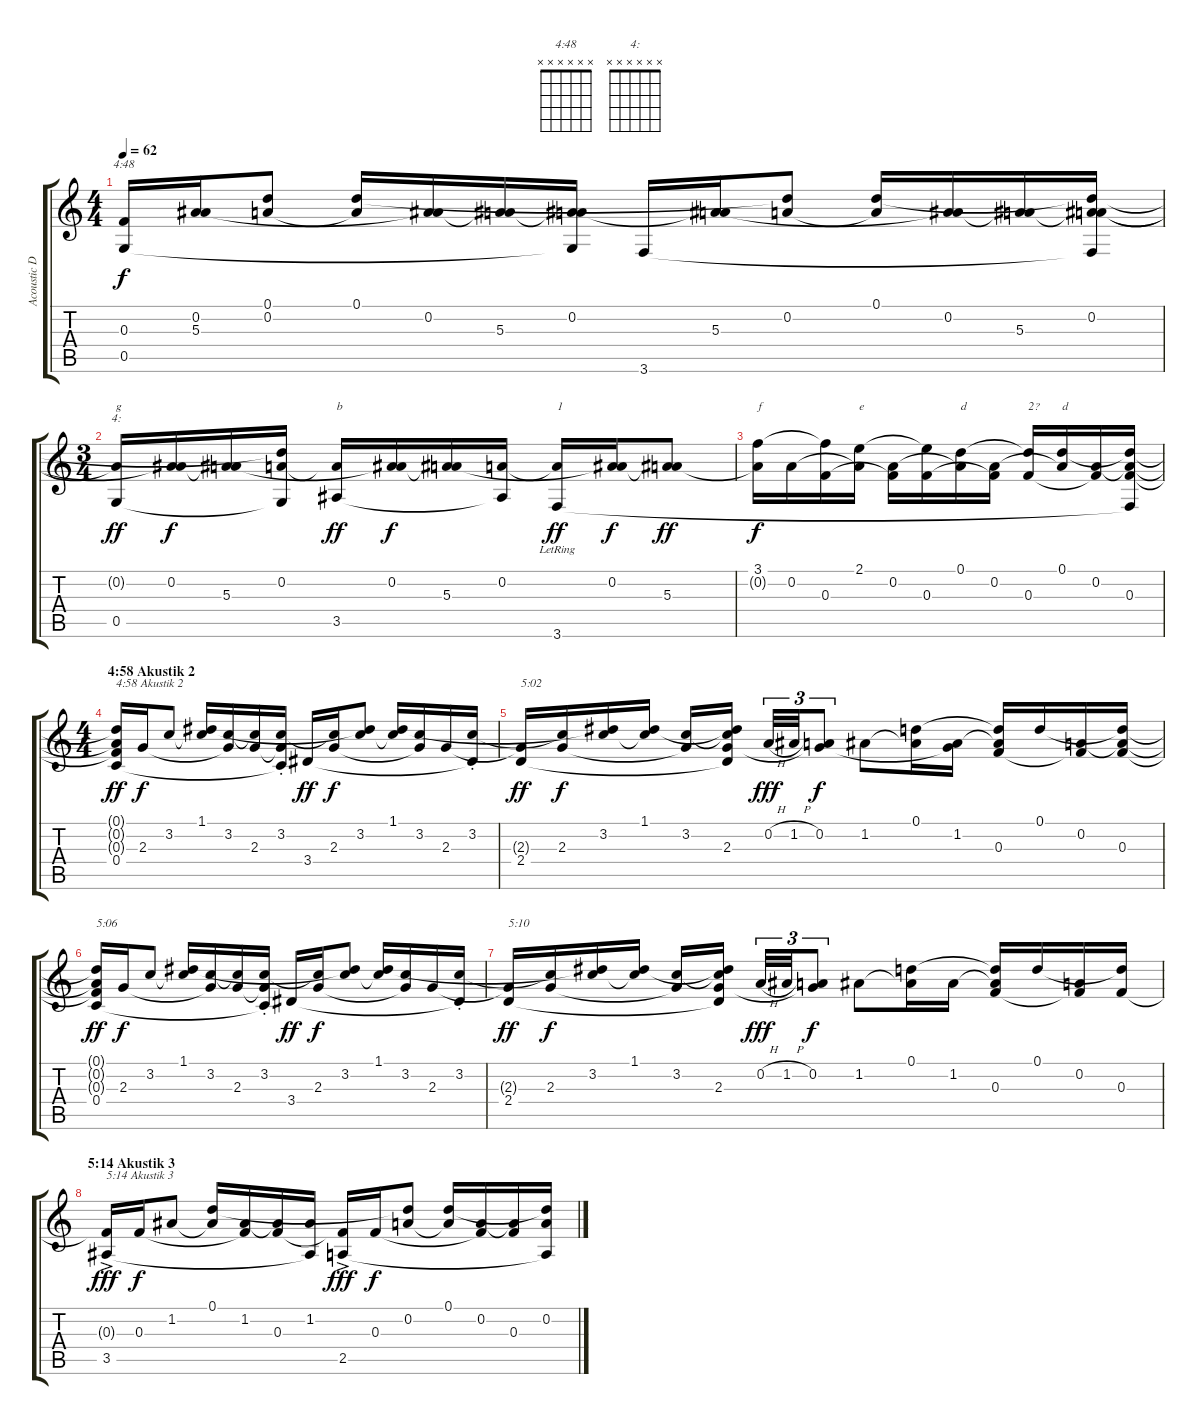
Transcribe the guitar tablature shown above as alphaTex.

\track ("Acoustic Double for better sound" "Acoustic D") {instrument electricguitarjazz}
\staff {score tabs}
\tuning (D4 A3 F3 C3 G2 D2) {hide}
\chord ("4:48" x x x x x x)
\chord ("4:" x x x x x x)
\ts (4 4)
\tempo 62
\clef g2
\ks c
(0.3{t} 0.5).16{ch "4:48" dy f} (0.2{t} 5.3).16 (0.1{t} 0.2).8 (0.1 0.2{t}).16 (0.2 5.3{t}).16 (0.2{t} 5.3).16 (0.2 5.3{t} 0.5{t}).16 3.6.16 (0.2{t} 5.3).16 (0.1{t} 0.2).8 (0.1 0.2{t}).16 (0.2 5.3{t}).16 (0.2{t} 5.3).16 (0.1{t} 0.2 5.3{t} 3.6{t}).16 |
\ts (3 4)
(0.2{t} 0.5).16{ch "4:" txt "g" dy ff} (0.2 5.3{t}).16{dy f} (0.2{t} 5.3).16 (0.1{t} 0.2 0.5{t}).16 (0.2{t} 3.5).16{txt "b" dy ff} (0.2 5.3{t}).16{dy f} (0.2{t} 5.3).16 (0.2 3.5{t}).16 (0.2{t} 3.6{lr}).16{txt "1" dy ff} (0.2 5.3{t}).16{dy f} (0.2{t} 5.3).8{dy ff} |
(3.1 0.2{t}).16{txt "f" dy f} 0.2.16 (3.1{t} 0.3).16 (2.1 0.2{t}).16{txt "e"} (0.2 0.3{t}).16 (2.1{t} 0.3).16 (0.1 0.2{t}).16{txt "d"} (0.2 0.3{t}).16 (0.1{t} 0.3).16{txt "2?"} (0.1 0.2{t}).16{txt "d"} (0.2 0.3{t}).16 (0.1{t} 0.2{t} 0.3 3.6{t}).16 |
\ts (4 4)
\section ("" "4:58 Akustik 2")
(0.1{t} 0.2{t} 0.3{t} 0.4).16{txt "4:58 Akustik 2" dy ff} 2.3.16{dy f} 3.2.8 (1.1 3.2{t}).16 (3.2 2.3{t}).16 (3.2{t} 2.3).16 (3.2{st} 2.3{t} 0.4{t}).16 3.4.16{dy ff} (3.2{t} 2.3).16{dy f} (1.1{t} 3.2).8 (1.1 3.2{t}).16 (3.2 2.3{t}).16 2.3.16 (3.2{st} 3.4{t}).16 |
(2.3{t} 2.4).16{txt "5:02" dy ff} (3.2{t} 2.3).16{dy f} (1.1{t} 3.2).16 (1.1 3.2{t}).16 (3.2 2.3{t}).16 (1.1{t} 3.2{t} 2.3 2.4{t}).16 0.2{h}.32{tu (3 2) dy fff} 1.2{h}.32{tu (3 2)} (0.2 2.3{t}).8{tu (3 2) dy f} 1.2.8 (0.1 1.2{t}).16 (1.2 2.3{t}).16 (0.1{t} 1.2{t} 0.3).16 0.1.16 (0.2 0.3{t}).16 (0.1{t} 0.2{t} 0.3).16 |
(0.1{t} 0.2{t} 0.3{t} 0.4).16{txt "5:06" dy ff} 2.3.16{dy f} 3.2.8 (1.1 3.2{t}).16 (3.2 2.3{t}).16 (3.2{t} 2.3).16 (3.2{st} 2.3{t} 0.4{t}).16 3.4.16{dy ff} (3.2{t} 2.3).16{dy f} (1.1{t} 3.2).8 (1.1 3.2{t}).16 (3.2 2.3{t}).16 2.3.16 (3.2{st} 3.4{t}).16 |
(2.3{t} 2.4).16{txt "5:10" dy ff} (3.2{t} 2.3).16{dy f} (1.1{t} 3.2).16 (1.1 3.2{t}).16 (3.2 2.3{t}).16 (1.1{t} 3.2{t} 2.3 2.4{t}).16 0.2{h}.32{tu (3 2) dy fff} 1.2{h}.32{tu (3 2)} (0.2 2.3{t}).8{tu (3 2) dy f} 1.2.8 (0.1 1.2{t}).16 1.2.16 (0.1{t} 1.2{t} 0.3).16 0.1.16 (0.2 0.3{t}).16 (0.1{t} 0.3).16 |
\section ("" "5:14 Akustik 3")
(0.3{t} 3.5{ac}).16{txt "5:14 Akustik 3" dy fff} 0.3.16{dy f} 1.2.8 (0.1 1.2{t}).16 (1.2 0.3{t}).16 (1.2{t} 0.3).16 (1.2 3.5{t}).16 (0.3{t} 2.5{ac}).16{dy fff} 0.3.16{dy f} (0.1{t} 0.2).8 (0.1 0.2{t}).16 (0.2 0.3{t}).16 (0.2{t} 0.3).16 (0.1{t} 0.2 2.5{t}).16
